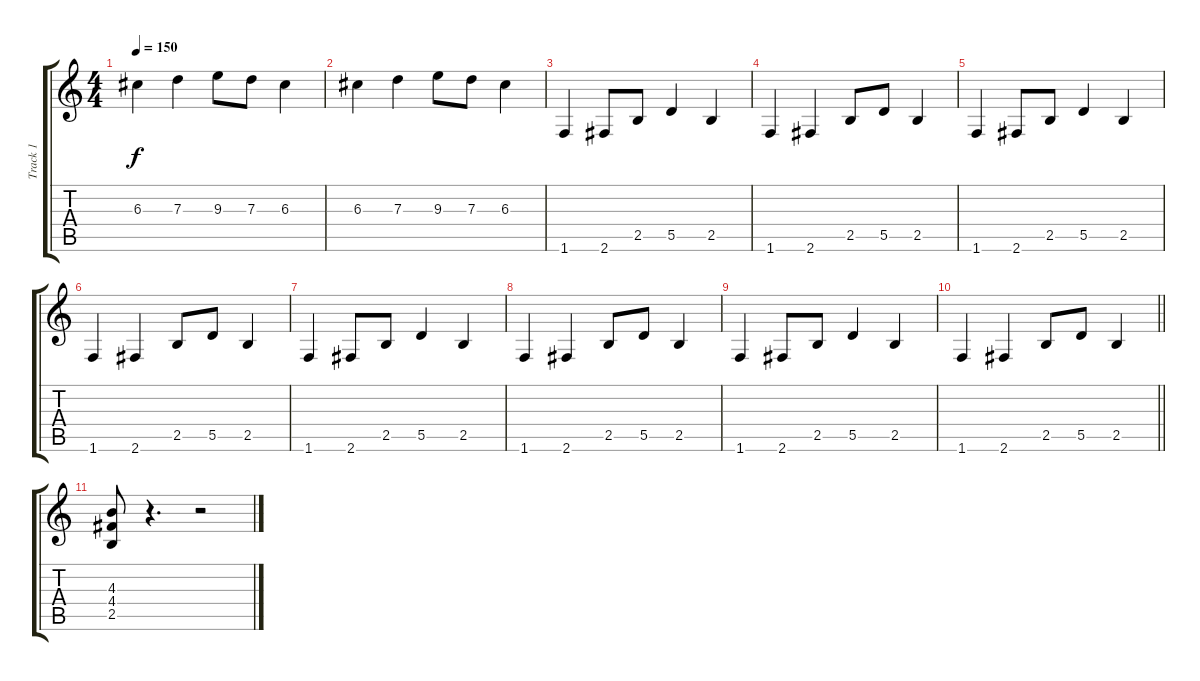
\track ("Track 1" "Track 1") {instrument distortionguitar}
\staff {score tabs}
\tuning (E4 B3 G3 D3 A2 E2) {hide}
\ts (4 4)
\tempo 150
\clef g2
\ks c
6.3.4{dy f} 7.3.4 9.3.8 7.3.8 6.3.4 |
6.3.4 7.3.4 9.3.8 7.3.8 6.3.4 |
1.6.4 2.6.8 2.5.8 5.5.4 2.5.4 |
1.6.4 2.6.4 2.5.8 5.5.8 2.5.4 |
1.6.4 2.6.8 2.5.8 5.5.4 2.5.4 |
1.6.4 2.6.4 2.5.8 5.5.8 2.5.4 |
1.6.4 2.6.8 2.5.8 5.5.4 2.5.4 |
1.6.4 2.6.4 2.5.8 5.5.8 2.5.4 |
1.6.4 2.6.8 2.5.8 5.5.4 2.5.4 |
\barLineRight lightlight
1.6.4 2.6.4 2.5.8 5.5.8 2.5.4 |
(4.3 4.4 2.5).8 r.4{d} r.2
